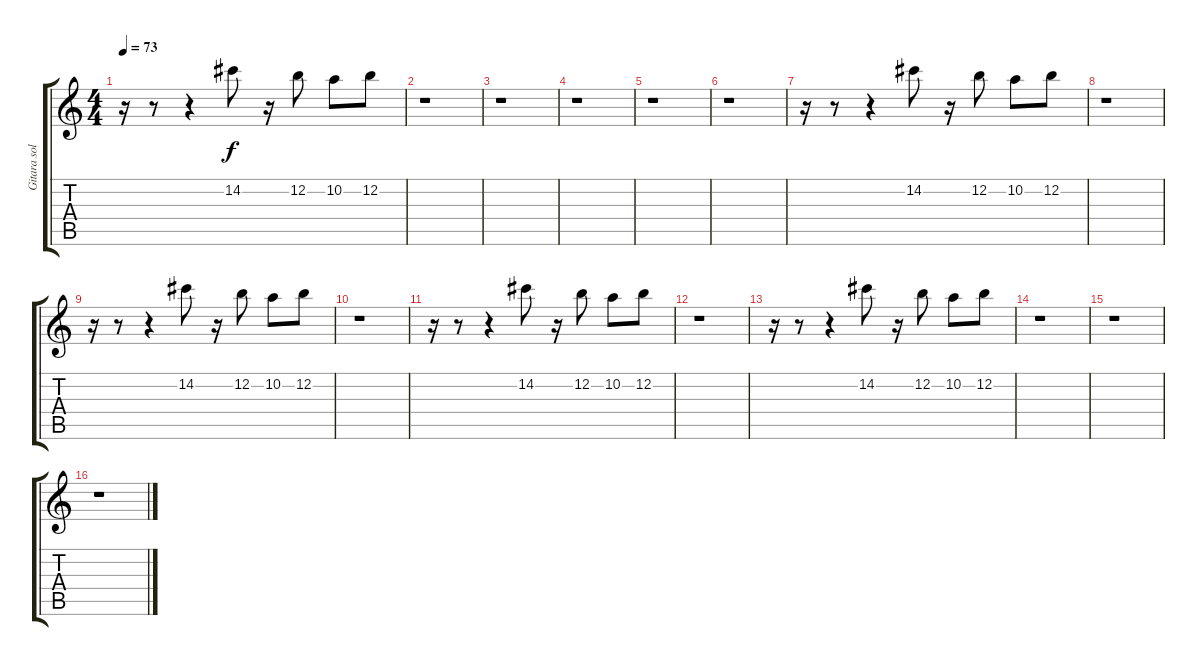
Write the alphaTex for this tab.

\track ("Gitara solowa" "Gitara sol") {instrument distortionguitar}
\staff {score tabs}
\tuning (E4 B3 G3 D3 A2 E2) {hide}
\ts (4 4)
\tempo 73
\clef g2
\ks c
r.16{dy f} r.8 r.4 14.2.8 r.16 12.2.8 10.2.8 12.2.8 |
r.1 |
r.1 |
r.1 |
r.1 |
r.1 |
r.16 r.8 r.4 14.2.8 r.16 12.2.8 10.2.8 12.2.8 |
r.1 |
r.16 r.8 r.4 14.2.8 r.16 12.2.8 10.2.8 12.2.8 |
r.1 |
r.16 r.8 r.4 14.2.8 r.16 12.2.8 10.2.8 12.2.8 |
r.1 |
r.16 r.8 r.4 14.2.8 r.16 12.2.8 10.2.8 12.2.8 |
r.1 |
r.1 |
r.1
